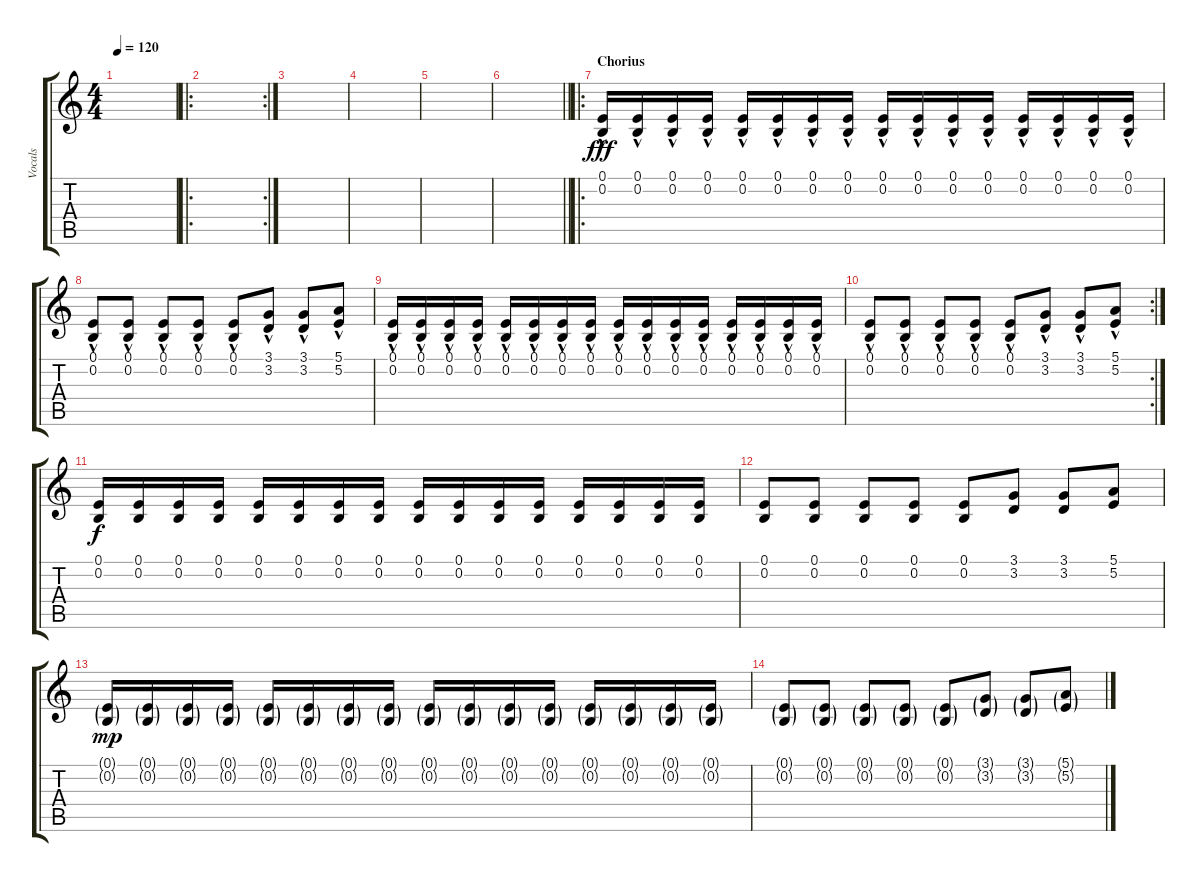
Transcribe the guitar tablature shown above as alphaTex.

\track ("Vocals" "Vocals") {instrument lead2sawtooth}
\staff {score tabs}
\tuning (E4 B3 G3 D3 A2 E2) {hide}
\ts (4 4)
\tempo 120
\clef g2
\ks c
|
\ro
\rc 2
|
|
|
|
\barLineRight lightlight
|
\ro
\section ("" "Chorius")
(0.1{hac} 0.2{hac}).16{dy fff} (0.1{hac} 0.2{hac}).16 (0.1{hac} 0.2{hac}).16 (0.1{hac} 0.2{hac}).16 (0.1{hac} 0.2{hac}).16 (0.1{hac} 0.2{hac}).16 (0.1{hac} 0.2{hac}).16 (0.1{hac} 0.2{hac}).16 (0.1{hac} 0.2{hac}).16 (0.1{hac} 0.2{hac}).16 (0.1{hac} 0.2{hac}).16 (0.1{hac} 0.2{hac}).16 (0.1{hac} 0.2{hac}).16 (0.1{hac} 0.2{hac}).16 (0.1{hac} 0.2{hac}).16 (0.1{hac} 0.2{hac}).16 |
(0.1{hac} 0.2{hac}).8 (0.1{hac} 0.2{hac}).8 (0.1{hac} 0.2{hac}).8 (0.1{hac} 0.2{hac}).8 (0.1{hac} 0.2{hac}).8 (3.1{hac} 3.2{hac}).8 (3.1{hac} 3.2{hac}).8 (5.1{hac} 5.2{hac}).8 |
(0.1{hac} 0.2{hac}).16 (0.1{hac} 0.2{hac}).16 (0.1{hac} 0.2{hac}).16 (0.1{hac} 0.2{hac}).16 (0.1{hac} 0.2{hac}).16 (0.1{hac} 0.2{hac}).16 (0.1{hac} 0.2{hac}).16 (0.1{hac} 0.2{hac}).16 (0.1{hac} 0.2{hac}).16 (0.1{hac} 0.2{hac}).16 (0.1{hac} 0.2{hac}).16 (0.1{hac} 0.2{hac}).16 (0.1{hac} 0.2{hac}).16 (0.1{hac} 0.2{hac}).16 (0.1{hac} 0.2{hac}).16 (0.1{hac} 0.2{hac}).16 |
\rc 2
(0.1{hac} 0.2{hac}).8 (0.1{hac} 0.2{hac}).8 (0.1{hac} 0.2{hac}).8 (0.1{hac} 0.2{hac}).8 (0.1{hac} 0.2{hac}).8 (3.1{hac} 3.2{hac}).8 (3.1{hac} 3.2{hac}).8 (5.1{hac} 5.2{hac}).8 |
(0.1 0.2).16{dy f} (0.1 0.2).16 (0.1 0.2).16 (0.1 0.2).16 (0.1 0.2).16 (0.1 0.2).16 (0.1 0.2).16 (0.1 0.2).16 (0.1 0.2).16 (0.1 0.2).16 (0.1 0.2).16 (0.1 0.2).16 (0.1 0.2).16 (0.1 0.2).16 (0.1 0.2).16 (0.1 0.2).16 |
(0.1 0.2).8 (0.1 0.2).8 (0.1 0.2).8 (0.1 0.2).8 (0.1 0.2).8 (3.1 3.2).8 (3.1 3.2).8 (5.1 5.2).8 |
(0.1{g} 0.2{g}).16{dy mp} (0.1{g} 0.2{g}).16 (0.1{g} 0.2{g}).16 (0.1{g} 0.2{g}).16 (0.1{g} 0.2{g}).16 (0.1{g} 0.2{g}).16 (0.1{g} 0.2{g}).16 (0.1{g} 0.2{g}).16 (0.1{g} 0.2{g}).16 (0.1{g} 0.2{g}).16 (0.1{g} 0.2{g}).16 (0.1{g} 0.2{g}).16 (0.1{g} 0.2{g}).16 (0.1{g} 0.2{g}).16 (0.1{g} 0.2{g}).16 (0.1{g} 0.2{g}).16 |
(0.1{g} 0.2{g}).8 (0.1{g} 0.2{g}).8 (0.1{g} 0.2{g}).8 (0.1{g} 0.2{g}).8 (0.1{g} 0.2{g}).8 (3.1{g} 3.2{g}).8 (3.1{g} 3.2{g}).8 (5.1{g} 5.2{g}).8
